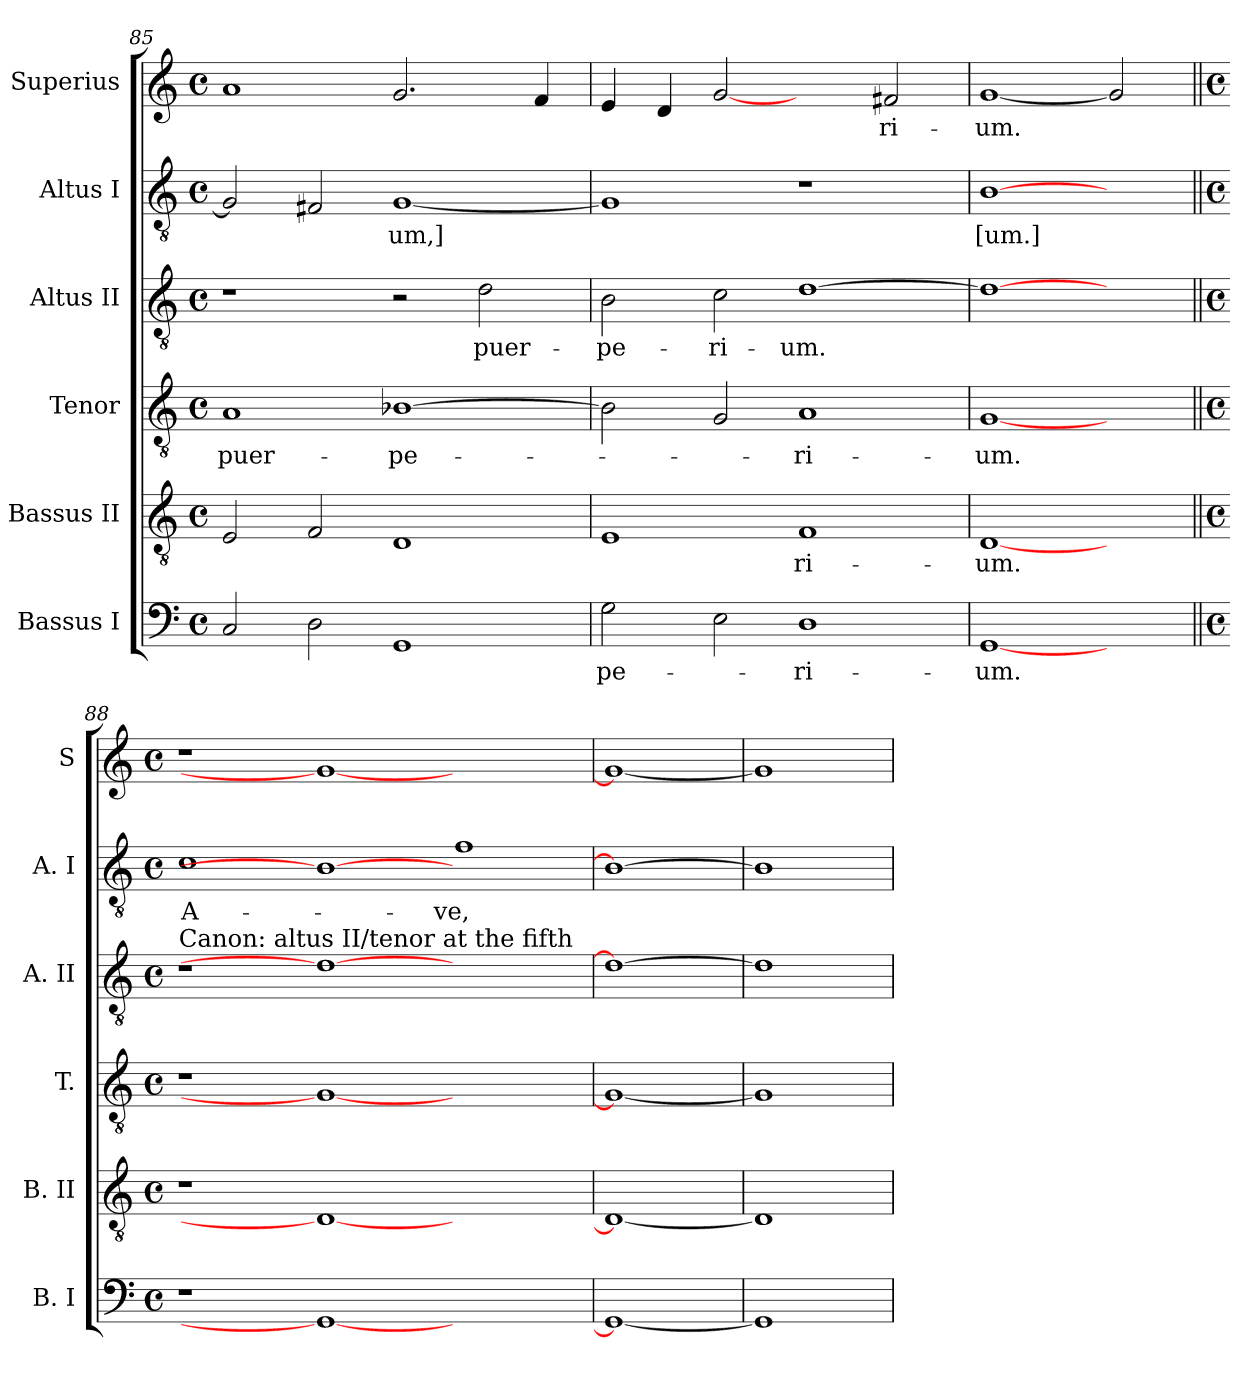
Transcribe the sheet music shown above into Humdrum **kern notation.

**kern	**text	**kern	**text	**kern	**text	**kern	**text	**kern	**text	**kern	**text
*part6	*part6	*part5	*part5	*part4	*part4	*part3	*part3	*part2	*part2	*part1	*part1
*staff6	*staff6	*staff5	*staff5	*staff4	*staff4	*staff3	*staff3	*staff2	*staff2	*staff1	*staff1
*I"Bassus I	*	*I"Bassus II	*	*I"Tenor	*	*I"Altus II	*	*I"Altus I	*	*I"Superius	*
*I'B. I	*	*I'B. II	*	*I'T.	*	*I'A. II	*	*I'A. I	*	*I'S	*
*clefF4	*	*clefGv2	*	*clefGv2	*	*clefGv2	*	*clefGv2	*	*clefG2	*
*	*	*ITrd7c12	*	*ITrd7c12	*	*ITrd7c12	*	*ITrd7c12	*	*	*
*k[]	*	*k[]	*	*k[]	*	*k[]	*	*k[]	*	*k[]	*
*C:	*	*C:	*	*C:	*	*C:	*	*C:	*	*C:	*
*M4/4	*	*M4/4	*	*M4/4	*	*M4/4	*	*M4/4	*	*M4/4	*
*met(c)	*	*met(c)	*	*met(c)	*	*met(c)	*	*met(c)	*	*met(c)	*
=85	=85	=85	=85	=85	=85	=85	=85	=85	=85	=85	=85
!	!	!	!	!	!LO:LY:b:color=#000000	!	!	!	!	!	!
2Ci/	.	2EEi/	.	1AAi	puer-	1r	.	2GGi/]	.	1ai	.
2Di\	.	2FFi/	.	.	.	.	.	2FF#Xi/	.	.	.
!	!	!	!	!	!LO:LY:b:color=#000000	!	!	!	!	!	!
!	!	!	!	!	!	!	!	!	!LO:LY:b:color=#000000	!	!
1GGi	.	1DDi	.	[>1BB-Xi	-pe-	2r	.	[<1GGi	-um,]	2.gi/	.
!	!	!	!	!	!	!	!LO:LY:b:color=#000000	!	!	!	!
.	.	.	.	.	.	2Di\	puer-	.	.	.	.
.	.	.	.	.	.	.	.	.	.	4fi/	.
=86	=86	=86	=86	=86	=86	=86	=86	=86	=86	=86	=86
!	!LO:LY:b:color=#000000	!	!	!	!	!	!	!	!	!	!
!	!	!	!	!	!	!	!LO:LY:b:color=#000000	!	!	!	!
2Gi\	-pe-	1EEi	.	2BB-i\]	.	2BBi\	-pe-	1GGi]	.	4ei/	.
.	.	.	.	.	.	.	.	.	.	4di/	.
!	!	!	!	!	!	!	!LO:LY:b:color=#000000	!	!	!	!
2Ei\	.	.	.	2GGi/	.	2Ci\	-ri-	.	.	[2gi	.
!	!LO:LY:b:color=#000000	!	!	!	!	!	!	!	!	!	!
!	!	!	!LO:LY:b:color=#000000	!	!	!	!	!	!	!	!
!	!	!	!	!	!LO:LY:b:color=#000000	!	!	!	!	!	!
!	!	!	!	!	!	!	!LO:LY:b:color=#000000	!	!	!	!
1Di	-ri-	1FFi	-ri-	1AAi	-ri-	[>1Di	-um.	1r	.	2ryy	.
!	!	!	!	!	!	!	!	!	!	!	!LO:LY:b:color=#000000
.	.	.	.	.	.	.	.	.	.	2f#Xi/	-ri-
=87	=87	=87	=87	=87	=87	=87	=87	=87	=87	=87	=87
!	!LO:LY:b:color=#000000	!	!	!	!	!	!	!	!	!	!
!	!	!	!LO:LY:b:color=#000000	!	!	!	!	!	!	!	!
!	!	!	!	!	!LO:LY:b:color=#000000	!	!	!	!	!	!
!	!	!	!	!	!	!	!	!	!LO:LY:b:color=#000000	!	!
!	!	!	!	!	!	!	!	!	!	!	!LO:LY:b:color=#000000
[1GGi	-um.	[1DDi	-um.	[1GGi	-um.	1Di_>	.	[1BBi	[um.]	[1gi	-um.
2ryy	.	2ryy	.	2ryy	.	2ryy	.	2ryy	.	2gi]	.
!!LO:PB:g=z
=88||	=88||	=88||	=88||	=88||	=88||	=88||	=88||	=88||	=88||	=88||	=88||
*M4/4	*	*M4/4	*	*M4/4	*	*M4/4	*	*M4/4	*	*M4/4	*
*met(c)	*	*met(c)	*	*met(c)	*	*met(c)	*	*met(c)	*	*met(c)	*
!LO:N:vis=1	!	!LO:N:vis=1	!	!LO:N:vis=1	!	!LO:N:vis=1	!	!	!	!	!
!	!	!	!	!	!	!LO:TX:a:t=Canon&colon; altus II/tenor at the fifth	!	!	!	!	!
!	!	!	!	!	!	!	!	!	!LO:LY:b:color=#000000	!LO:N:vis=1	!
1r	.	1r	.	1r	.	1r	.	1Ci	A-	1r	.
1GGi_	.	1DDi_	.	1GGi_	.	1Di_	.	1BBi_	.	1gi_	.
!	!	!	!	!	!	!	!	!	!LO:LY:b:color=#000000	!	!
1ryy	.	1ryy	.	1ryy	.	1ryy	.	1Fi	-ve,	1ryy	.
=89	=89	=89	=89	=89	=89	=89	=89	=89	=89	=89	=89
1GGi_	.	1DDi_	.	1GGi_	.	1Di_	.	1BBi_	.	1gi_	.
=90	=90	=90	=90	=90	=90	=90	=90	=90	=90	=90	=90
1GGi]	.	1DDi]	.	1GGi]	.	1Di]	.	1BBi]	.	1gi]	.
=	=	=	=	=	=	=	=	=	=	=	=
*-	*-	*-	*-	*-	*-	*-	*-	*-	*-	*-	*-
